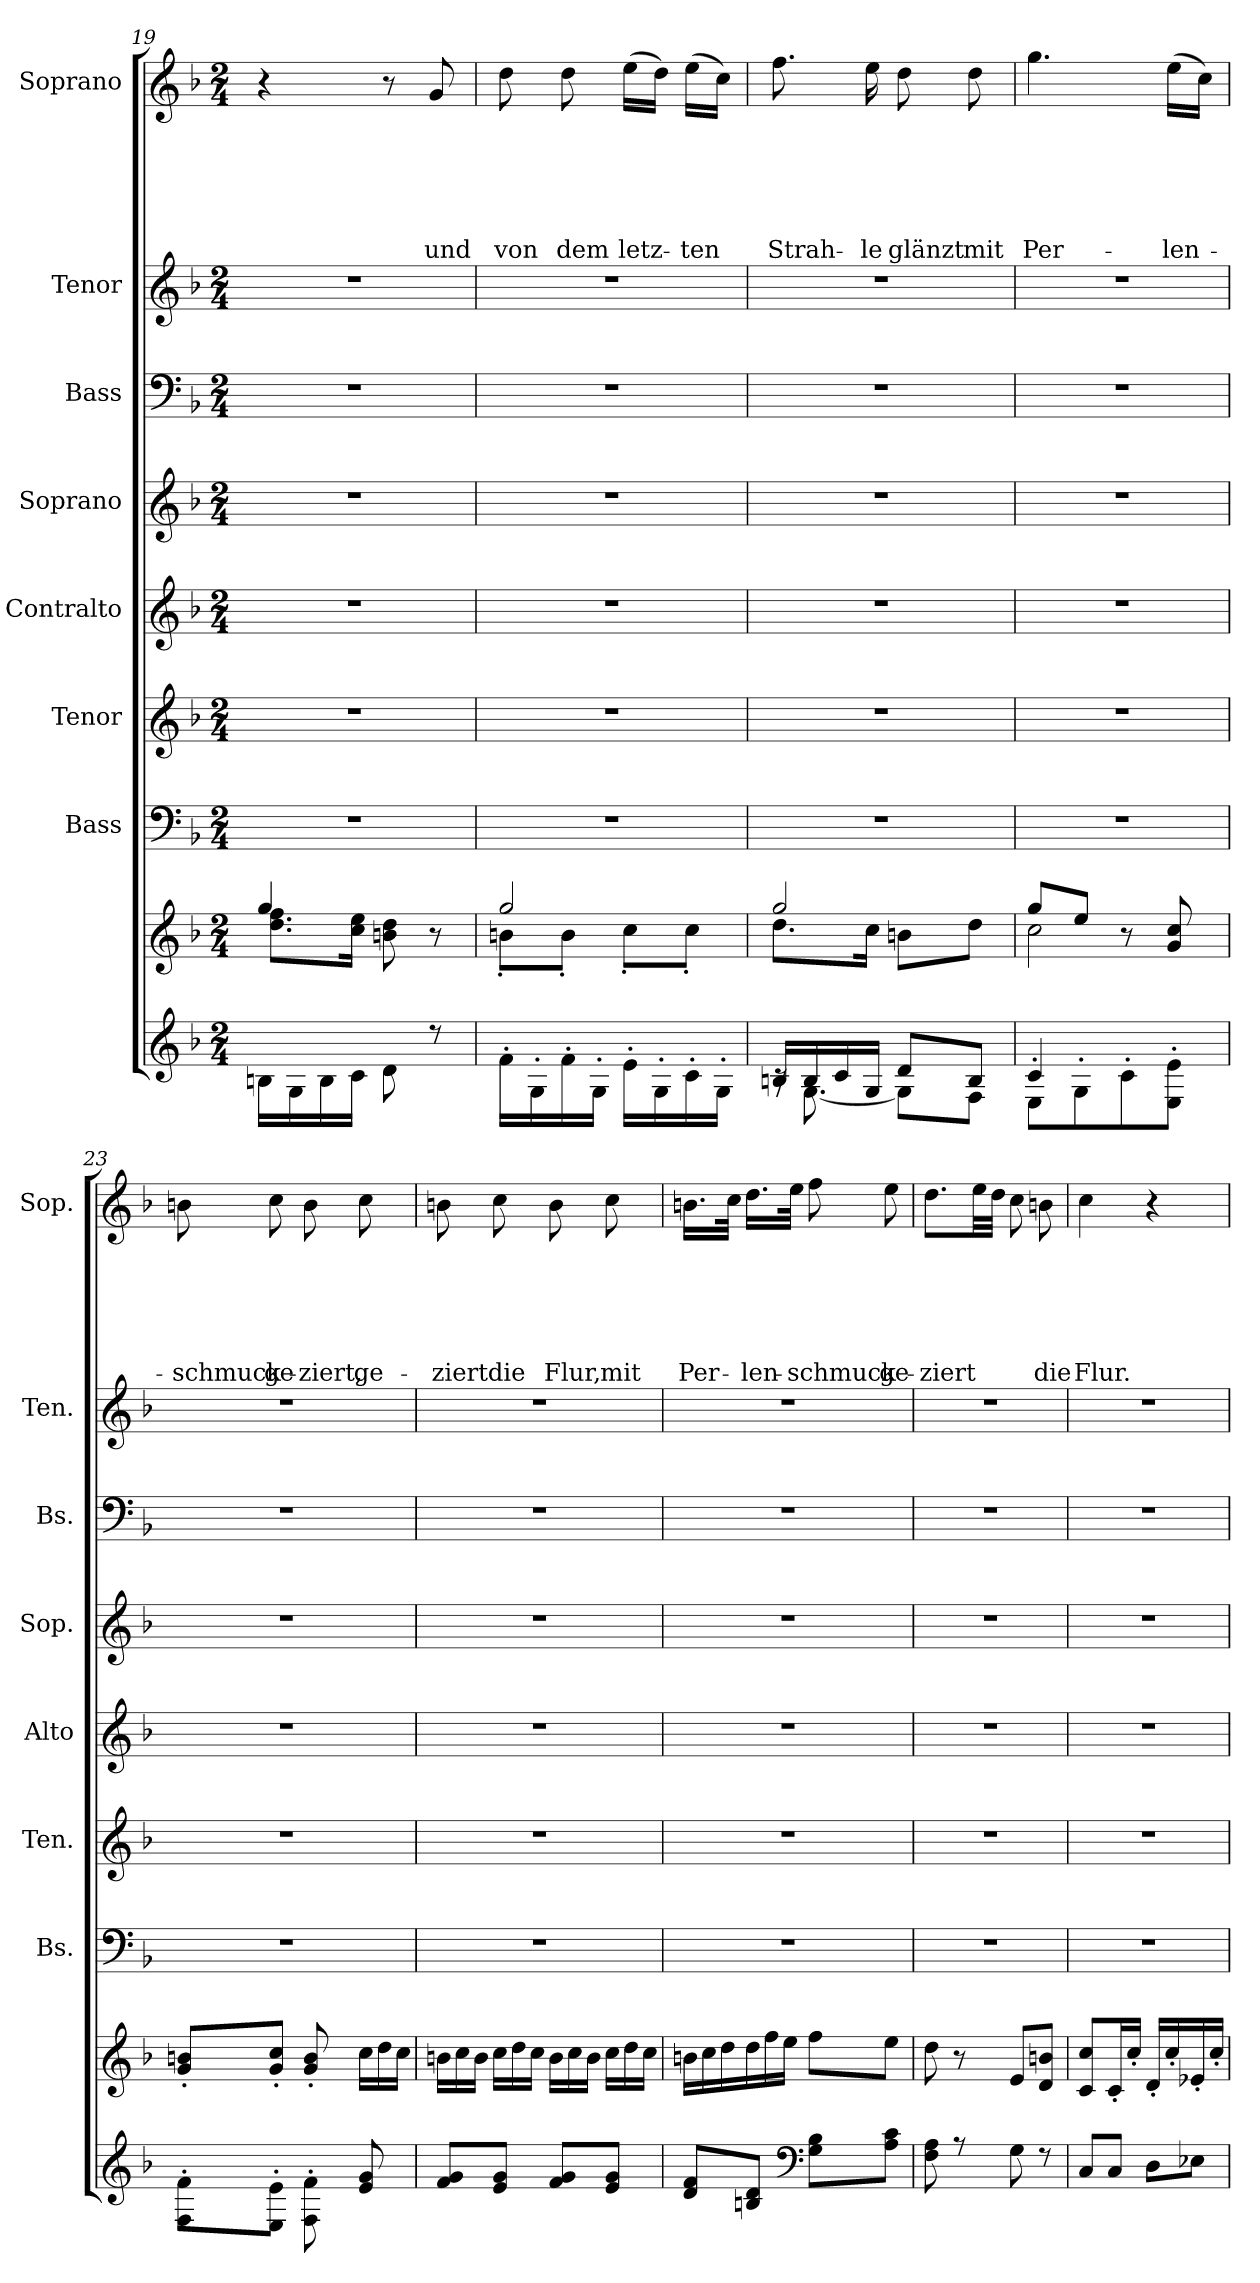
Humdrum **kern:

**kern	**kern	**kern	**kern	**kern	**kern	**kern	**kern	**kern	**text	**text	**text	**text	**text	**text
*part9	*part8	*part7	*part6	*part5	*part4	*part3	*part2	*part1	*part1	*part1	*part1	*part1	*part1	*part1
*staff9	*staff8	*staff7	*staff6	*staff5	*staff4	*staff3	*staff2	*staff1	*staff1	*staff1	*staff1	*staff1	*staff1	*staff1
*	*	*I"Bass	*I"Tenor	*I"Contralto	*I"Soprano	*I"Bass	*I"Tenor	*I"Soprano	*	*	*	*	*	*
*	*	*I'Bs.	*I'Ten.	*I'Alto	*I'Sop.	*I'Bs.	*I'Ten.	*I'Sop.	*	*	*	*	*	*
!!LO:PB:g=z
*clefG2	*clefG2	*clefF4	*clefG2	*clefG2	*clefG2	*clefF4	*clefG2	*clefG2	*	*	*	*	*	*
*	*	*	*ITrd7c12	*	*	*	*ITrd7c12	*	*	*	*	*	*	*
*k[b-]	*k[b-]	*k[b-]	*k[b-]	*k[b-]	*k[b-]	*k[b-]	*k[b-]	*k[b-]	*	*	*	*	*	*
*F:	*F:	*F:	*F:	*F:	*F:	*F:	*F:	*F:	*	*	*	*	*	*
*M2/4	*M2/4	*M2/4	*M2/4	*M2/4	*M2/4	*M2/4	*M2/4	*M2/4	*	*	*	*	*	*
=19	=19	=19	=19	=19	=19	=19	=19	=19	=19	=19	=19	=19	=19	=19
*^	*^	*	*	*	*	*	*	*	*	*	*	*	*	*
*	*	*	*^	*	*	*	*	*	*	*	*	*	*	*	*	*
*	*	*	*	*^	*	*	*	*	*	*	*	*	*	*	*	*	*
!	!	!	!	!	!	!LO:N:vis=1	!LO:N:vis=1	!LO:N:vis=1	!LO:N:vis=1	!LO:N:vis=1	!LO:N:vis=1	!	!	!	!	!	!	!
16Bn\LL	2ryy	2ryy	2ryy	4gg/	8.dd\ 8.ff\L	2r	2r	2r	2r	2r	2r	4r	.	.	.	.	.	.
16G\	.	.	.	.	.	.	.	.	.	.	.	.	.	.	.	.	.	.
16B\	.	.	.	.	.	.	.	.	.	.	.	.	.	.	.	.	.	.
16c\JJ	.	.	.	.	16cc\ 16ee\Jk	.	.	.	.	.	.	.	.	.	.	.	.	.
8d\	.	.	.	4ryy	8bn\ 8dd\	.	.	.	.	.	.	8r	.	.	.	.	.	.
!	!	!	!	!	!	!	!	!	!	!	!	!	!	!	!	!	!	!LO:LY:b
8r	.	.	.	.	8r	.	.	.	.	.	.	8g/	.	.	.	.	.	und
=20	=20	=20	=20	=20	=20	=20	=20	=20	=20	=20	=20	=20	=20	=20	=20	=20	=20	=20
!	!	!	!	!	!	!LO:N:vis=1	!LO:N:vis=1	!LO:N:vis=1	!LO:N:vis=1	!LO:N:vis=1	!LO:N:vis=1	!	!	!	!	!	!	!LO:LY:b
16f'<\LL	2ryy	2ryy	2ryy	2gg/	8bn'<\L	2r	2r	2r	2r	2r	2r	8dd\	.	.	.	.	.	von
16G'>\	.	.	.	.	.	.	.	.	.	.	.	.	.	.	.	.	.	.
!	!	!	!	!	!	!	!	!	!	!	!	!	!	!	!	!	!	!LO:LY:b
16f'>\	.	.	.	.	8b'<\J	.	.	.	.	.	.	8dd\	.	.	.	.	.	dem
16G'>\JJ	.	.	.	.	.	.	.	.	.	.	.	.	.	.	.	.	.	.
!	!	!	!	!	!	!	!	!	!	!	!	!	!	!	!	!	!	!LO:LY:b
16e'<\LL	.	.	.	.	8cc'<\L	.	.	.	.	.	.	(>16ee\LL	.	.	.	.	.	letz-
16G'>\	.	.	.	.	.	.	.	.	.	.	.	16dd\JJ)	.	.	.	.	.	.
!	!	!	!	!	!	!	!	!	!	!	!	!	!	!	!	!	!	!LO:LY:b
16c'>\	.	.	.	.	8cc'<\J	.	.	.	.	.	.	(>16ee\LL	.	.	.	.	.	-ten
16G'>\JJ	.	.	.	.	.	.	.	.	.	.	.	16cc\JJ)	.	.	.	.	.	.
=21	=21	=21	=21	=21	=21	=21	=21	=21	=21	=21	=21	=21	=21	=21	=21	=21	=21	=21
!	!	!	!	!	!	!LO:N:vis=1	!LO:N:vis=1	!LO:N:vis=1	!LO:N:vis=1	!LO:N:vis=1	!LO:N:vis=1	!	!	!	!	!	!	!LO:LY:b
16Bn/LL	16rc	2ryy	2ryy	2gg/	8.dd\L	2r	2r	2r	2r	2r	2r	8.ff\	.	.	.	.	.	Strah-
16B/	[<8.G\	.	.	.	.	.	.	.	.	.	.	.	.	.	.	.	.	.
16c/	.	.	.	.	.	.	.	.	.	.	.	.	.	.	.	.	.	.
!	!	!	!	!	!	!	!	!	!	!	!	!	!	!	!	!	!	!LO:LY:b
16G/JJ	.	.	.	.	16cc\Jk	.	.	.	.	.	.	16ee\	.	.	.	.	.	-le
!	!	!	!	!	!	!	!	!	!	!	!	!	!	!	!	!	!	!LO:LY:b
8d/L	8G\L]	.	.	.	8bn\L	.	.	.	.	.	.	8dd\	.	.	.	.	.	glänzt
!	!	!	!	!	!	!	!	!	!	!	!	!	!	!	!	!	!	!LO:LY:b
8B/J	8F\J	.	.	.	8dd\J	.	.	.	.	.	.	8dd\	.	.	.	.	.	mit
=22	=22	=22	=22	=22	=22	=22	=22	=22	=22	=22	=22	=22	=22	=22	=22	=22	=22	=22
!	!	!	!	!	!	!LO:N:vis=1	!LO:N:vis=1	!LO:N:vis=1	!LO:N:vis=1	!LO:N:vis=1	!LO:N:vis=1	!	!	!	!	!	!	!LO:LY:b
8E'>\L	4c/	2ryy	2ryy	8gg/L	2cc\	2r	2r	2r	2r	2r	2r	4.gg\	.	.	.	.	.	Per-
8G'>\	.	.	.	8ee/J	.	.	.	.	.	.	.	.	.	.	.	.	.	.
8c'<\	4ryy	.	.	8r	.	.	.	.	.	.	.	.	.	.	.	.	.	.
!	!	!	!	!	!	!	!	!	!	!	!	!	!	!	!	!	!	!LO:LY:b
8E\'> 8e\'>J	.	.	.	8g/ 8cc/	.	.	.	.	.	.	.	(>16ee\LL	.	.	.	.	.	-len-
.	.	.	.	.	.	.	.	.	.	.	.	16cc\JJ)	.	.	.	.	.	.
!!LO:PB:g=z
=23	=23	=23	=23	=23	=23	=23	=23	=23	=23	=23	=23	=23	=23	=23	=23	=23	=23	=23
!	!	!	!	!	!	!LO:N:vis=1	!LO:N:vis=1	!LO:N:vis=1	!LO:N:vis=1	!LO:N:vis=1	!LO:N:vis=1	!	!	!	!	!	!	!LO:LY:b
8F\'< 8f\'<L	2ryy	2ryy	2ryy	2ryy	8g/'> 8bn/'>L	2r	2r	2r	2r	2r	2r	8bn\	.	.	.	.	.	-schmuck
!	!	!	!	!	!	!	!	!	!	!	!	!	!	!	!	!	!	!LO:LY:b
8E\'> 8e\'>J	.	.	.	.	8g/'> 8cc/'>J	.	.	.	.	.	.	8cc\	.	.	.	.	.	ge-
!	!	!	!	!	!	!	!	!	!	!	!	!	!	!	!	!	!	!LO:LY:b
8F\'< 8f\'<	.	.	.	.	8g/'> 8b/'>	.	.	.	.	.	.	8b\	.	.	.	.	.	-ziert,
*	*	*	*	*	*Xtuplet	*	*	*	*	*	*	*	*	*	*	*	*	*
!	!	!	!	!	!	!	!	!	!	!	!	!	!	!	!	!	!	!LO:LY:b
8e/ 8g/	.	.	.	.	24cc\LL	.	.	.	.	.	.	8cc\	.	.	.	.	.	ge-
.	.	.	.	.	24dd\	.	.	.	.	.	.	.	.	.	.	.	.	.
.	.	.	.	.	24cc\JJ	.	.	.	.	.	.	.	.	.	.	.	.	.
=24	=24	=24	=24	=24	=24	=24	=24	=24	=24	=24	=24	=24	=24	=24	=24	=24	=24	=24
!	!	!	!	!	!	!LO:N:vis=1	!LO:N:vis=1	!LO:N:vis=1	!LO:N:vis=1	!LO:N:vis=1	!LO:N:vis=1	!	!	!	!	!	!	!LO:LY:b
8f/ 8g/L	2ryy	2ryy	2ryy	2ryy	24bn\LL	2r	2r	2r	2r	2r	2r	8bn\	.	.	.	.	.	-ziert
.	.	.	.	.	24cc\	.	.	.	.	.	.	.	.	.	.	.	.	.
.	.	.	.	.	24b\JJ	.	.	.	.	.	.	.	.	.	.	.	.	.
!	!	!	!	!	!	!	!	!	!	!	!	!	!	!	!	!	!	!LO:LY:b
8e/ 8g/J	.	.	.	.	24cc\LL	.	.	.	.	.	.	8cc\	.	.	.	.	.	die
.	.	.	.	.	24dd\	.	.	.	.	.	.	.	.	.	.	.	.	.
.	.	.	.	.	24cc\JJ	.	.	.	.	.	.	.	.	.	.	.	.	.
!	!	!	!	!	!	!	!	!	!	!	!	!	!	!	!	!	!	!LO:LY:b
8f/ 8g/L	.	.	.	.	24b\LL	.	.	.	.	.	.	8b\	.	.	.	.	.	Flur,
.	.	.	.	.	24cc\	.	.	.	.	.	.	.	.	.	.	.	.	.
.	.	.	.	.	24b\JJ	.	.	.	.	.	.	.	.	.	.	.	.	.
!	!	!	!	!	!	!	!	!	!	!	!	!	!	!	!	!	!	!LO:LY:b
8e/ 8g/J	.	.	.	.	24cc\LL	.	.	.	.	.	.	8cc\	.	.	.	.	.	mit
.	.	.	.	.	24dd\	.	.	.	.	.	.	.	.	.	.	.	.	.
.	.	.	.	.	24cc\JJ	.	.	.	.	.	.	.	.	.	.	.	.	.
=25	=25	=25	=25	=25	=25	=25	=25	=25	=25	=25	=25	=25	=25	=25	=25	=25	=25	=25
!	!	!	!	!	!	!LO:N:vis=1	!LO:N:vis=1	!LO:N:vis=1	!LO:N:vis=1	!LO:N:vis=1	!LO:N:vis=1	!	!	!	!	!	!	!LO:LY:b
8d/ 8f/L	2ryy	2ryy	2ryy	2ryy	24bn\LL	2r	2r	2r	2r	2r	2r	16.bn\LL	.	.	.	.	.	Per-
.	.	.	.	.	24cc\	.	.	.	.	.	.	.	.	.	.	.	.	.
.	.	.	.	.	24dd\	.	.	.	.	.	.	.	.	.	.	.	.	.
.	.	.	.	.	.	.	.	.	.	.	.	32cc\JJk	.	.	.	.	.	.
!	!	!	!	!	!	!	!	!	!	!	!	!	!	!	!	!	!	!LO:LY:b
8Bn/ 8d/J	.	.	.	.	24dd\	.	.	.	.	.	.	16.dd\LL	.	.	.	.	.	-len-
.	.	.	.	.	24ff\	.	.	.	.	.	.	.	.	.	.	.	.	.
.	.	.	.	.	24ee\JJ	.	.	.	.	.	.	.	.	.	.	.	.	.
.	.	.	.	.	.	.	.	.	.	.	.	32ee\JJk	.	.	.	.	.	.
*clefF4	*	*	*	*	*	*	*	*	*	*	*	*	*	*	*	*	*	*
!	!	!	!	!	!	!	!	!	!	!	!	!	!	!	!	!	!	!LO:LY:b
8G\ 8B\L	.	.	.	.	8ff\L	.	.	.	.	.	.	8ff\	.	.	.	.	.	-schmuck
!	!	!	!	!	!	!	!	!	!	!	!	!	!	!	!	!	!	!LO:LY:b
8A\ 8c\J	.	.	.	.	8ee\J	.	.	.	.	.	.	8ee\	.	.	.	.	.	ge-
!!LO:PB:g=z
=26	=26	=26	=26	=26	=26	=26	=26	=26	=26	=26	=26	=26	=26	=26	=26	=26	=26	=26
!	!	!	!	!	!	!LO:N:vis=1	!LO:N:vis=1	!LO:N:vis=1	!LO:N:vis=1	!LO:N:vis=1	!LO:N:vis=1	!	!	!	!	!	!	!LO:LY:b
8F\ 8A\	2ryy	2ryy	2ryy	2ryy	8dd\	2r	2r	2r	2r	2r	2r	8.dd\L	.	.	.	.	.	-ziert
8r	.	.	.	.	8r	.	.	.	.	.	.	.	.	.	.	.	.	.
.	.	.	.	.	.	.	.	.	.	.	.	32ee\LL	.	.	.	.	.	.
.	.	.	.	.	.	.	.	.	.	.	.	32dd\JJJ	.	.	.	.	.	.
8G\	.	.	.	.	8e/L	.	.	.	.	.	.	8cc\	.	.	.	.	.	.
!	!	!	!	!	!	!	!	!	!	!	!	!	!	!	!	!	!	!LO:LY:b
8r	.	.	.	.	8d/ 8bn/J	.	.	.	.	.	.	8bn\	.	.	.	.	.	die
=27	=27	=27	=27	=27	=27	=27	=27	=27	=27	=27	=27	=27	=27	=27	=27	=27	=27	=27
!	!	!	!	!	!	!LO:N:vis=1	!LO:N:vis=1	!LO:N:vis=1	!LO:N:vis=1	!LO:N:vis=1	!LO:N:vis=1	!	!	!	!	!	!	!LO:LY:b
8C/L	2ryy	2ryy	2ryy	2ryy	8c/ 8cc/L	2r	2r	2r	2r	2r	2r	4cc\	.	.	.	.	.	Flur.
8C/J	.	.	.	.	16c'>/L	.	.	.	.	.	.	.	.	.	.	.	.	.
.	.	.	.	.	16cc'>/JJ	.	.	.	.	.	.	.	.	.	.	.	.	.
8D\L	.	.	.	.	16d'>/LL	.	.	.	.	.	.	4r	.	.	.	.	.	.
.	.	.	.	.	16cc'>/	.	.	.	.	.	.	.	.	.	.	.	.	.
8E-X\J	.	.	.	.	16e-X'>/	.	.	.	.	.	.	.	.	.	.	.	.	.
.	.	.	.	.	16cc'>/JJ	.	.	.	.	.	.	.	.	.	.	.	.	.
*v	*v	*	*	*	*	*	*	*	*	*	*	*	*	*	*	*	*	*
*	*v	*v	*v	*v	*	*	*	*	*	*	*	*	*	*	*	*	*
=	=	=	=	=	=	=	=	=	=	=	=	=	=	=
*-	*-	*-	*-	*-	*-	*-	*-	*-	*-	*-	*-	*-	*-	*-
